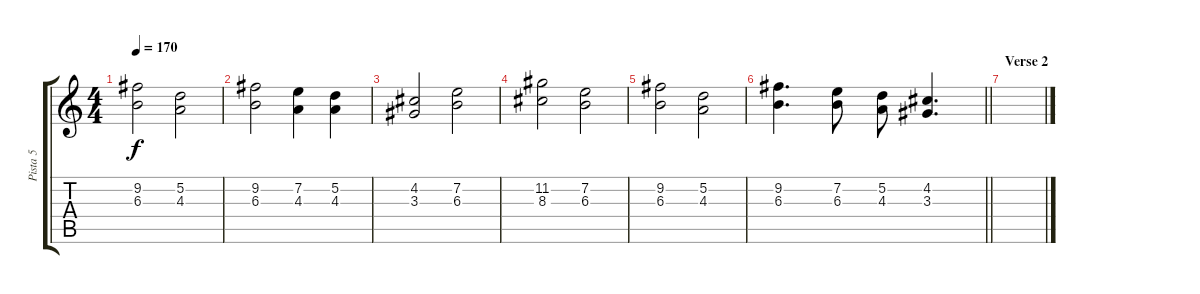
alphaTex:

\track ("Pista 5" "Pista 5") {instrument contrabass}
\staff {score tabs}
\tuning (D4 A3 F3 C3 G2 C2) {hide}
\ts (4 4)
\tempo 170
\clef g2
\ks c
(9.2 6.3).2{dy f} (5.2 4.3).2 |
(9.2 6.3).2 (7.2 4.3).4 (5.2 4.3).4 |
(4.2 3.3).2 (7.2 6.3).2 |
(11.2 8.3).2 (7.2 6.3).2 |
(9.2 6.3).2 (5.2 4.3).2 |
\barLineRight lightlight
(9.2 6.3).4{d} (7.2 6.3).8 (5.2 4.3).8 (4.2 3.3).4{d} |
\section ("" "Verse 2")
